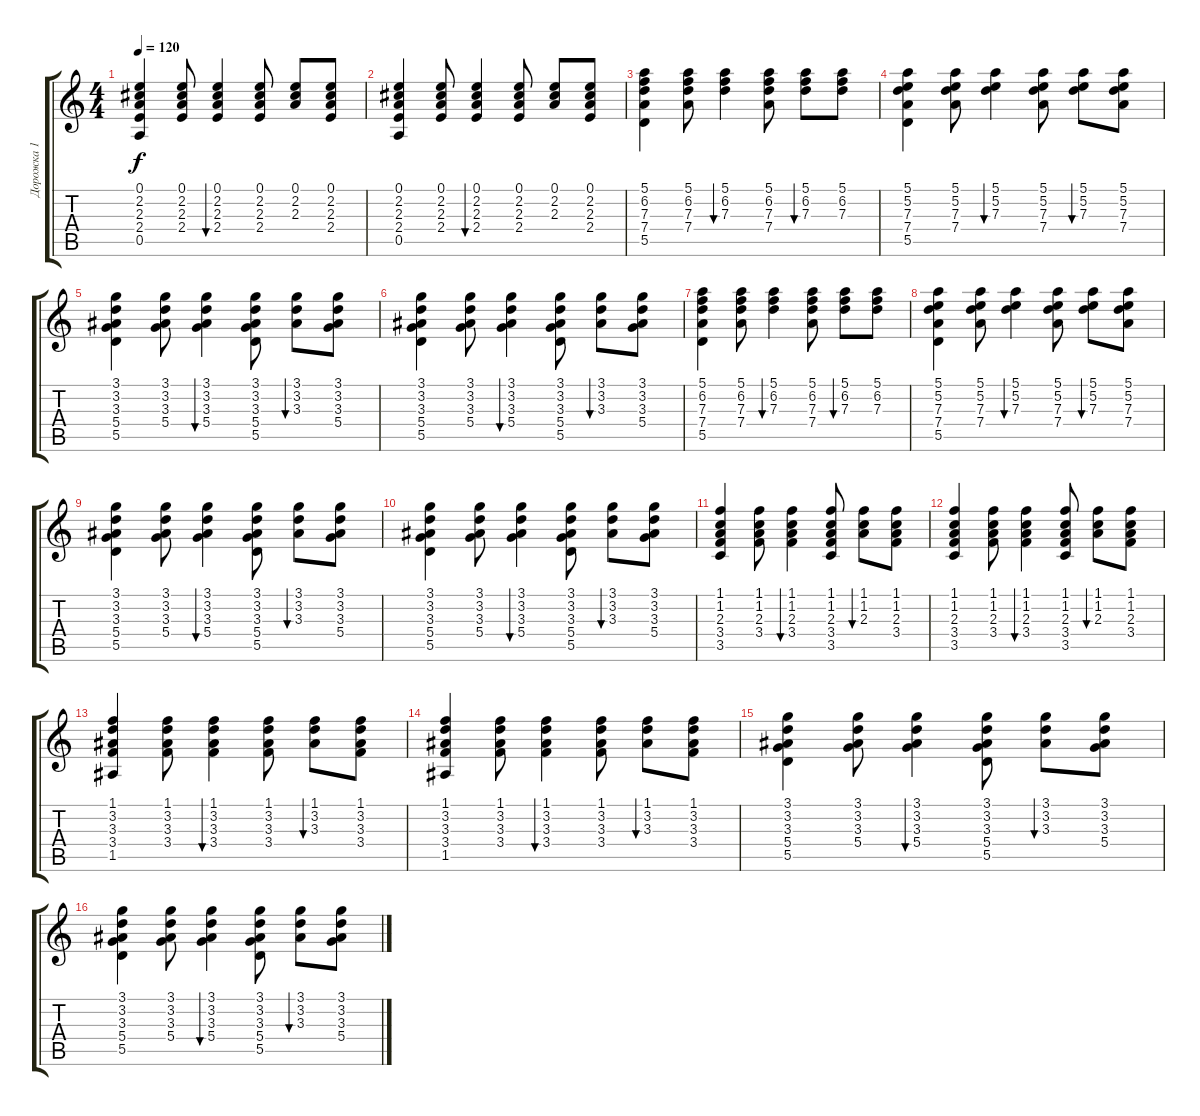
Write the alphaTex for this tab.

\track ("Дорожка 1" "Дорожка 1") {instrument acousticguitarsteel}
\staff {score tabs}
\tuning (E4 B3 G3 D3 A2 E2) {hide}
\ts (4 4)
\tempo 120
\clef g2
\ks c
(0.1 2.2 2.3 2.4 0.5).4{dy f} (0.1 2.2 2.3 2.4).8 (0.1 2.2 2.3 2.4).4{bu 30} (0.1 2.2 2.3 2.4).8 (0.1 2.2 2.3).8 (0.1 2.2 2.3 2.4).8 |
(0.1 2.2 2.3 2.4 0.5).4 (0.1 2.2 2.3 2.4).8 (0.1 2.2 2.3 2.4).4{bu 30} (0.1 2.2 2.3 2.4).8 (0.1 2.2 2.3).8 (0.1 2.2 2.3 2.4).8 |
(5.1 6.2 7.3 7.4 5.5).4 (5.1 6.2 7.3 7.4).8 (5.1 6.2 7.3).4{bu 30} (5.1 6.2 7.3 7.4).8 (5.1 6.2 7.3).8{bu 30} (5.1 6.2 7.3).8 |
(5.1 5.2 7.3 7.4 5.5).4 (5.1 5.2 7.3 7.4).8 (5.1 5.2 7.3).4{bu 30} (5.1 5.2 7.3 7.4).8 (5.1 5.2 7.3).8{bu 30} (5.1 5.2 7.3 7.4).8 |
(3.1 3.2 3.3 5.4 5.5).4 (3.1 3.2 3.3 5.4).8 (3.1 3.2 3.3 5.4).4{bu 30} (3.1 3.2 3.3 5.4 5.5).8 (3.1 3.2 3.3).8{bu 30} (3.1 3.2 3.3 5.4).8 |
(3.1 3.2 3.3 5.4 5.5).4 (3.1 3.2 3.3 5.4).8 (3.1 3.2 3.3 5.4).4{bu 30} (3.1 3.2 3.3 5.4 5.5).8 (3.1 3.2 3.3).8{bu 30} (3.1 3.2 3.3 5.4).8 |
(5.1 6.2 7.3 7.4 5.5).4 (5.1 6.2 7.3 7.4).8 (5.1 6.2 7.3).4{bu 30} (5.1 6.2 7.3 7.4).8 (5.1 6.2 7.3).8{bu 30} (5.1 6.2 7.3).8 |
(5.1 5.2 7.3 7.4 5.5).4 (5.1 5.2 7.3 7.4).8 (5.1 5.2 7.3).4{bu 30} (5.1 5.2 7.3 7.4).8 (5.1 5.2 7.3).8{bu 30} (5.1 5.2 7.3 7.4).8 |
(3.1 3.2 3.3 5.4 5.5).4 (3.1 3.2 3.3 5.4).8 (3.1 3.2 3.3 5.4).4{bu 30} (3.1 3.2 3.3 5.4 5.5).8 (3.1 3.2 3.3).8{bu 30} (3.1 3.2 3.3 5.4).8 |
(3.1 3.2 3.3 5.4 5.5).4 (3.1 3.2 3.3 5.4).8 (3.1 3.2 3.3 5.4).4{bu 30} (3.1 3.2 3.3 5.4 5.5).8 (3.1 3.2 3.3).8{bu 30} (3.1 3.2 3.3 5.4).8 |
(1.1 1.2 2.3 3.4 3.5).4 (1.1 1.2 2.3 3.4).8 (1.1 1.2 2.3 3.4).4{bu 30} (1.1 1.2 2.3 3.4 3.5).8 (1.1 1.2 2.3).8{bu 30} (1.1 1.2 2.3 3.4).8 |
(1.1 1.2 2.3 3.4 3.5).4 (1.1 1.2 2.3 3.4).8 (1.1 1.2 2.3 3.4).4{bu 30} (1.1 1.2 2.3 3.4 3.5).8 (1.1 1.2 2.3).8{bu 30} (1.1 1.2 2.3 3.4).8 |
(1.1 3.2 3.3 3.4 1.5).4 (1.1 3.2 3.3 3.4).8 (1.1 3.2 3.3 3.4).4{bu 30} (1.1 3.2 3.3 3.4).8 (1.1 3.2 3.3).8{bu 30} (1.1 3.2 3.3 3.4).8 |
(1.1 3.2 3.3 3.4 1.5).4 (1.1 3.2 3.3 3.4).8 (1.1 3.2 3.3 3.4).4{bu 30} (1.1 3.2 3.3 3.4).8 (1.1 3.2 3.3).8{bu 30} (1.1 3.2 3.3 3.4).8 |
(3.1 3.2 3.3 5.4 5.5).4 (3.1 3.2 3.3 5.4).8 (3.1 3.2 3.3 5.4).4{bu 30} (3.1 3.2 3.3 5.4 5.5).8 (3.1 3.2 3.3).8{bu 30} (3.1 3.2 3.3 5.4).8 |
(3.1 3.2 3.3 5.4 5.5).4 (3.1 3.2 3.3 5.4).8 (3.1 3.2 3.3 5.4).4{bu 30} (3.1 3.2 3.3 5.4 5.5).8 (3.1 3.2 3.3).8{bu 30} (3.1 3.2 3.3 5.4).8
